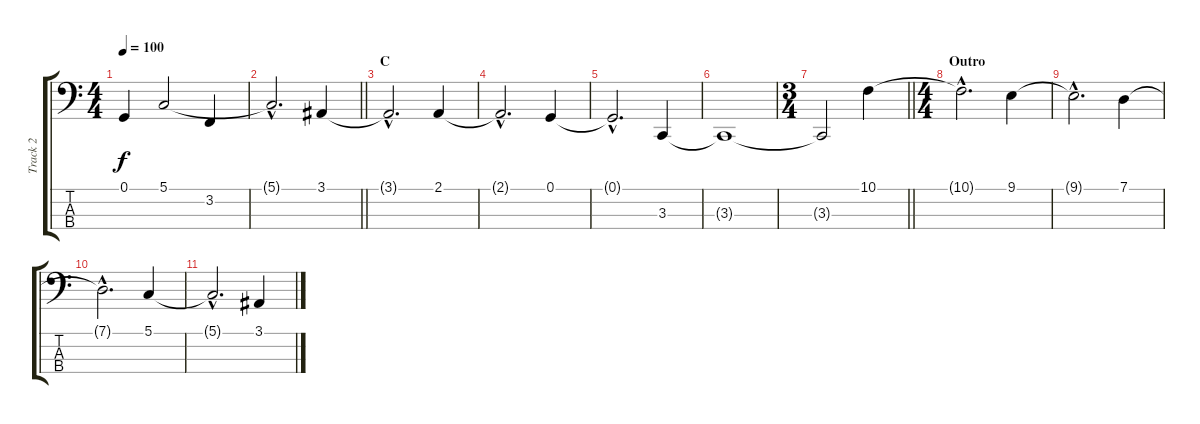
\track ("Track 2" "Track 2") {instrument stringensemble1}
\staff {score tabs}
\tuning (G2 D2 A1 E1) {hide}
\ts (4 4)
\tempo 100
\clef f4
\ks c
0.1{t}.4{dy f} 5.1.2 3.2.4 |
\barLineRight lightlight
5.1{hac t}.2{d volume 10} 3.1.4{volume 13} |
\section ("" "C")
3.1{hac t}.2{d} 2.1.4 |
2.1{hac t}.2{d} 0.1.4 |
0.1{hac t}.2{d} 3.3.4 |
3.3{t}.1 |
\ts (3 4)
\barLineRight lightlight
3.3{t}.2{volume 10} 10.1.4{volume 13} |
\ts (4 4)
\section ("" "Outro")
10.1{hac t}.2{d} 9.1.4 |
9.1{hac t}.2{d} 7.1.4 |
7.1{hac t}.2{d} 5.1.4 |
5.1{hac t}.2{d} 3.1.4
